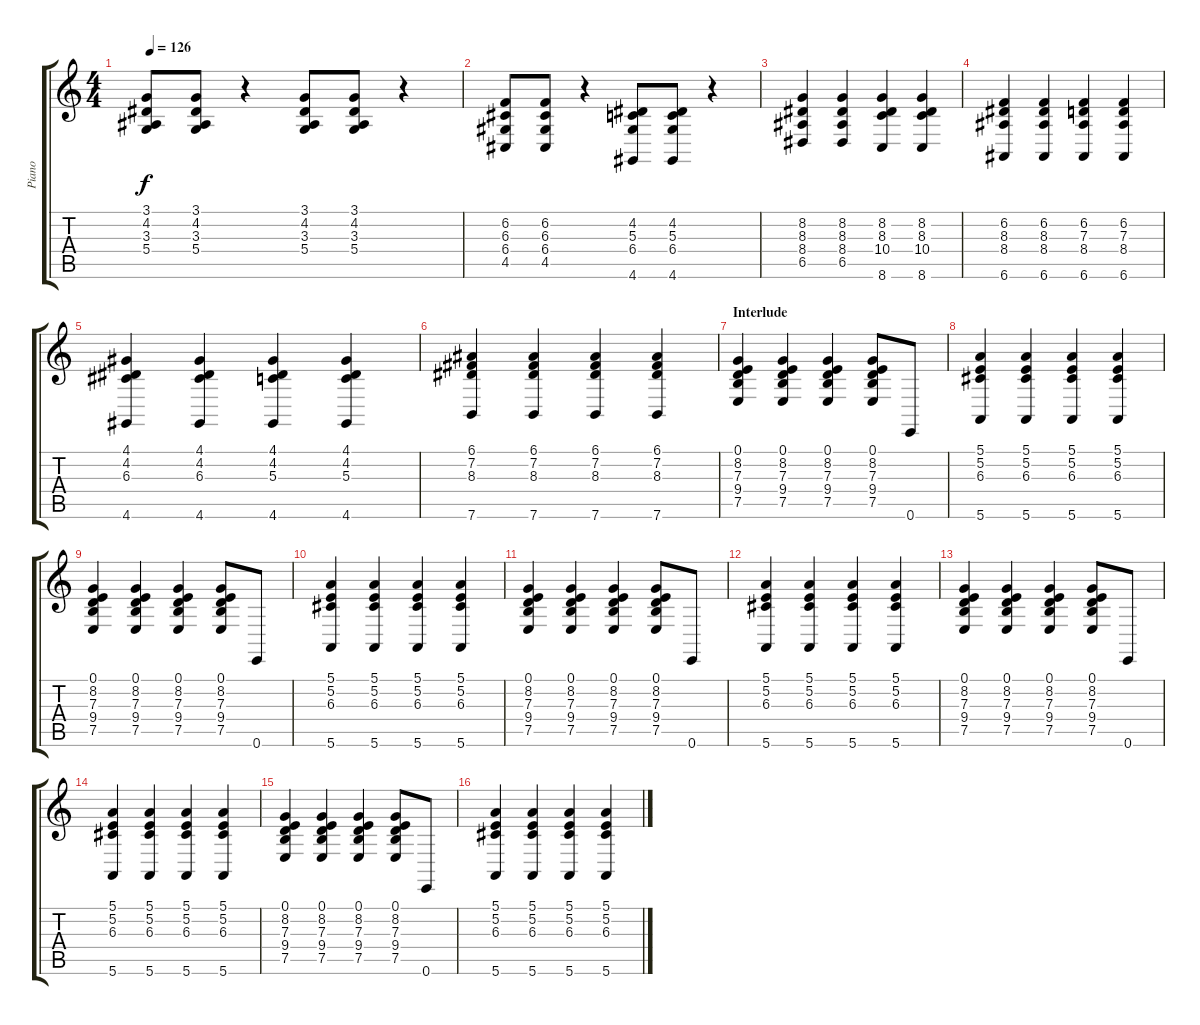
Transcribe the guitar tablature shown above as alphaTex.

\track ("Piano" "Piano") {instrument brightacousticpiano}
\staff {score tabs}
\tuning (E4 B3 G3 D3 A2 E2) {hide}
\ts (4 4)
\tempo 126
\clef g2
\ks c
(3.1 4.2 3.3 5.4).8{dy f} (3.1 4.2 3.3 5.4).8 r.4 (3.1 4.2 3.3 5.4).8 (3.1 4.2 3.3 5.4).8 r.4 |
(6.2 6.3 6.4 4.5).8 (6.2 6.3 6.4 4.5).8 r.4 (4.2 5.3 6.4 4.6).8 (4.2 5.3 6.4 4.6).8 r.4 |
(8.2 8.3 8.4 6.5).4 (8.2 8.3 8.4 6.5).4 (8.2 8.3 10.4 8.6).4 (8.2 8.3 10.4 8.6).4 |
(6.2 8.3 8.4 6.6).4 (6.2 8.3 8.4 6.6).4 (6.2 7.3 8.4 6.6).4 (6.2 7.3 8.4 6.6).4 |
(4.1 4.2 6.3 4.6).4 (4.1 4.2 6.3 4.6).4 (4.1 4.2 5.3 4.6).4 (4.1 4.2 5.3 4.6).4 |
(6.1 7.2 8.3 7.6).4 (6.1 7.2 8.3 7.6).4 (6.1 7.2 8.3 7.6).4 (6.1 7.2 8.3 7.6).4 |
\section ("" "Interlude")
(0.1 8.2 7.3 9.4 7.5).4 (0.1 8.2 7.3 9.4 7.5).4 (0.1 8.2 7.3 9.4 7.5).4 (0.1 8.2 7.3 9.4 7.5).8 0.6.8 |
(5.1 5.2 6.3 5.6).4 (5.1 5.2 6.3 5.6).4 (5.1 5.2 6.3 5.6).4 (5.1 5.2 6.3 5.6).4 |
(0.1 8.2 7.3 9.4 7.5).4 (0.1 8.2 7.3 9.4 7.5).4 (0.1 8.2 7.3 9.4 7.5).4 (0.1 8.2 7.3 9.4 7.5).8 0.6.8 |
(5.1 5.2 6.3 5.6).4 (5.1 5.2 6.3 5.6).4 (5.1 5.2 6.3 5.6).4 (5.1 5.2 6.3 5.6).4 |
(0.1 8.2 7.3 9.4 7.5).4 (0.1 8.2 7.3 9.4 7.5).4 (0.1 8.2 7.3 9.4 7.5).4 (0.1 8.2 7.3 9.4 7.5).8 0.6.8 |
(5.1 5.2 6.3 5.6).4 (5.1 5.2 6.3 5.6).4 (5.1 5.2 6.3 5.6).4 (5.1 5.2 6.3 5.6).4 |
(0.1 8.2 7.3 9.4 7.5).4 (0.1 8.2 7.3 9.4 7.5).4 (0.1 8.2 7.3 9.4 7.5).4 (0.1 8.2 7.3 9.4 7.5).8 0.6.8 |
(5.1 5.2 6.3 5.6).4 (5.1 5.2 6.3 5.6).4 (5.1 5.2 6.3 5.6).4 (5.1 5.2 6.3 5.6).4 |
(0.1 8.2 7.3 9.4 7.5).4 (0.1 8.2 7.3 9.4 7.5).4 (0.1 8.2 7.3 9.4 7.5).4 (0.1 8.2 7.3 9.4 7.5).8 0.6.8 |
(5.1 5.2 6.3 5.6).4 (5.1 5.2 6.3 5.6).4 (5.1 5.2 6.3 5.6).4 (5.1 5.2 6.3 5.6).4
